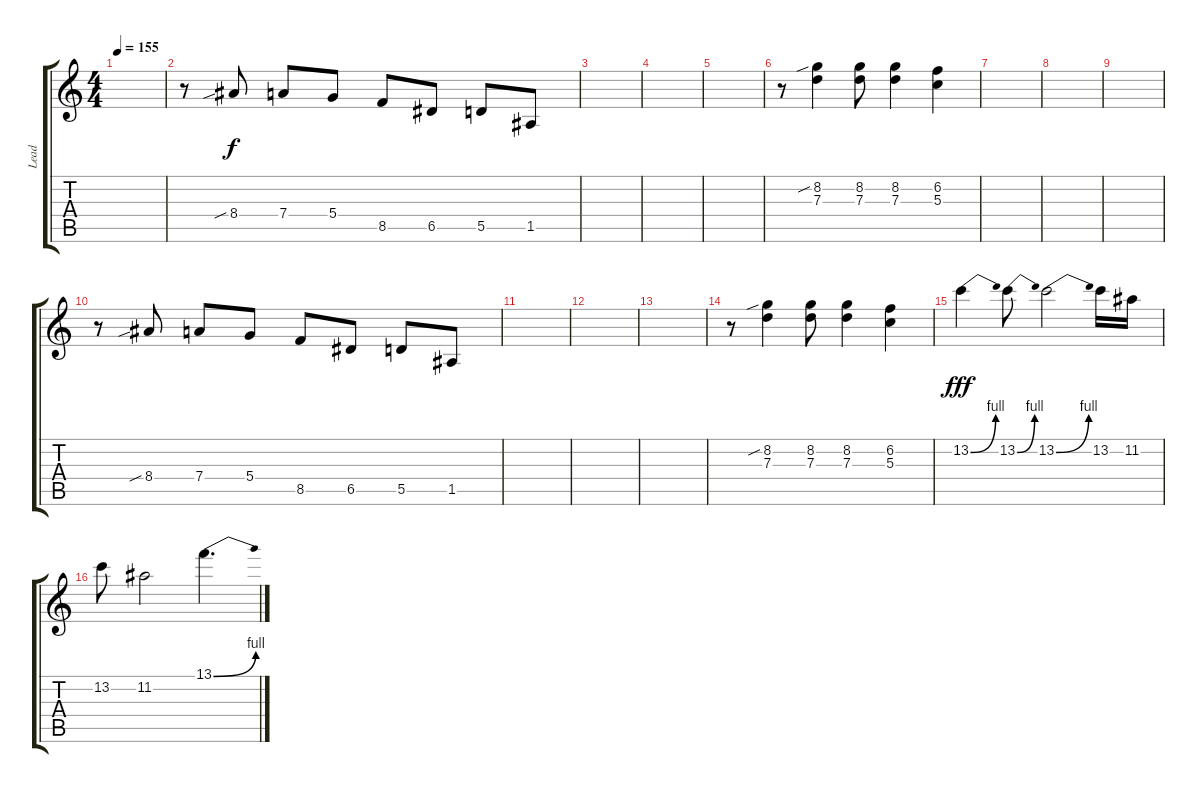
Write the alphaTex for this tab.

\track ("Lead" "Lead") {instrument overdrivenguitar}
\staff {score tabs}
\tuning (E4 B3 G3 D3 A2 E2) {hide}
\ts (4 4)
\tempo 155
\clef g2
\ks c
|
r.8 8.4{sib}.8 7.4.8 5.4.8 8.5.8 6.5.8 5.5.8 1.5.8 |
|
|
|
r.8 (8.2{sib} 7.3).4 (8.2 7.3).8 (8.2 7.3).4 (6.2 5.3).4 |
|
|
|
r.8 8.4{sib}.8 7.4.8 5.4.8 8.5.8 6.5.8 5.5.8 1.5.8 |
|
|
|
r.8 (8.2{sib} 7.3).4 (8.2 7.3).8 (8.2 7.3).4 (6.2 5.3).4 |
13.2{be (bend 0 0 60 4)}.4{dy fff} 13.2{be (bend 0 0 60 4)}.8 13.2{be (bend 0 0 60 4)}.2 13.2.16 11.2.16 |
13.2.8 11.2.2 13.1{be (bend 0 0 60 4)}.4{d}
